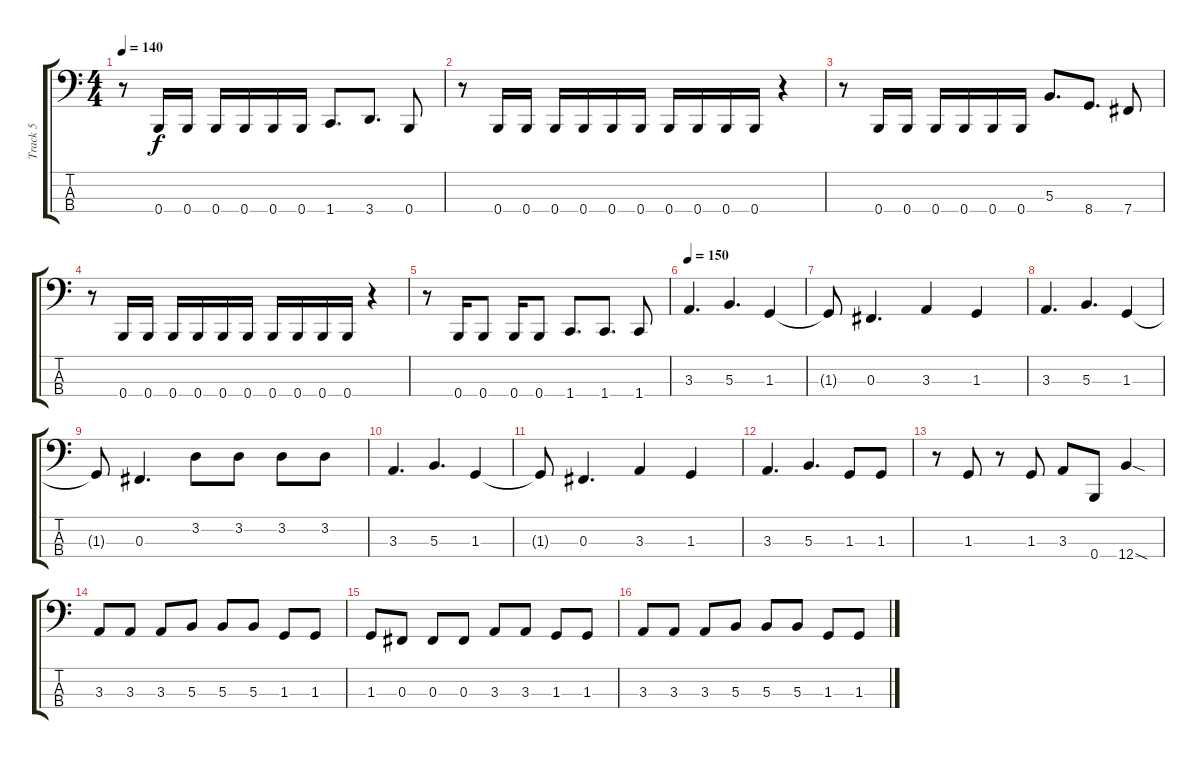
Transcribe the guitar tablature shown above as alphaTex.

\track ("Track 5" "Track 5") {instrument electricbasspick}
\staff {score tabs}
\tuning (E2 B1 Gb1 B0) {hide}
\ts (4 4)
\tempo 140
\clef f4
\ks c
r.8{dy f} 0.4.16 0.4.16 0.4.16 0.4.16 0.4.16 0.4.16 1.4.8{d} 3.4.8{d} 0.4.8 |
r.8 0.4.16 0.4.16 0.4.16 0.4.16 0.4.16 0.4.16 0.4.16 0.4.16 0.4.16 0.4.16 r.4 |
r.8 0.4.16 0.4.16 0.4.16 0.4.16 0.4.16 0.4.16 5.3.8{d} 8.4.8{d} 7.4.8 |
r.8 0.4.16 0.4.16 0.4.16 0.4.16 0.4.16 0.4.16 0.4.16 0.4.16 0.4.16 0.4.16 r.4 |
r.8 0.4.16 0.4.8 0.4.16 0.4.8 1.4.8{d} 1.4.8{d} 1.4.8 |
\tempo 150
3.3.4{d} 5.3.4{d} 1.3.4 |
1.3{t}.8 0.3.4{d} 3.3.4 1.3.4 |
3.3.4{d} 5.3.4{d} 1.3.4 |
1.3{t}.8 0.3.4{d} 3.2.8 3.2.8 3.2.8 3.2.8 |
3.3.4{d} 5.3.4{d} 1.3.4 |
1.3{t}.8 0.3.4{d} 3.3.4 1.3.4 |
3.3.4{d} 5.3.4{d} 1.3.8 1.3.8 |
r.8 1.3.8 r.8 1.3.8 3.3.8 0.4.8 12.4{sod}.4 |
3.3.8 3.3.8 3.3.8 5.3.8 5.3.8 5.3.8 1.3.8 1.3.8 |
1.3.8 0.3.8 0.3.8 0.3.8 3.3.8 3.3.8 1.3.8 1.3.8 |
3.3.8 3.3.8 3.3.8 5.3.8 5.3.8 5.3.8 1.3.8 1.3.8
